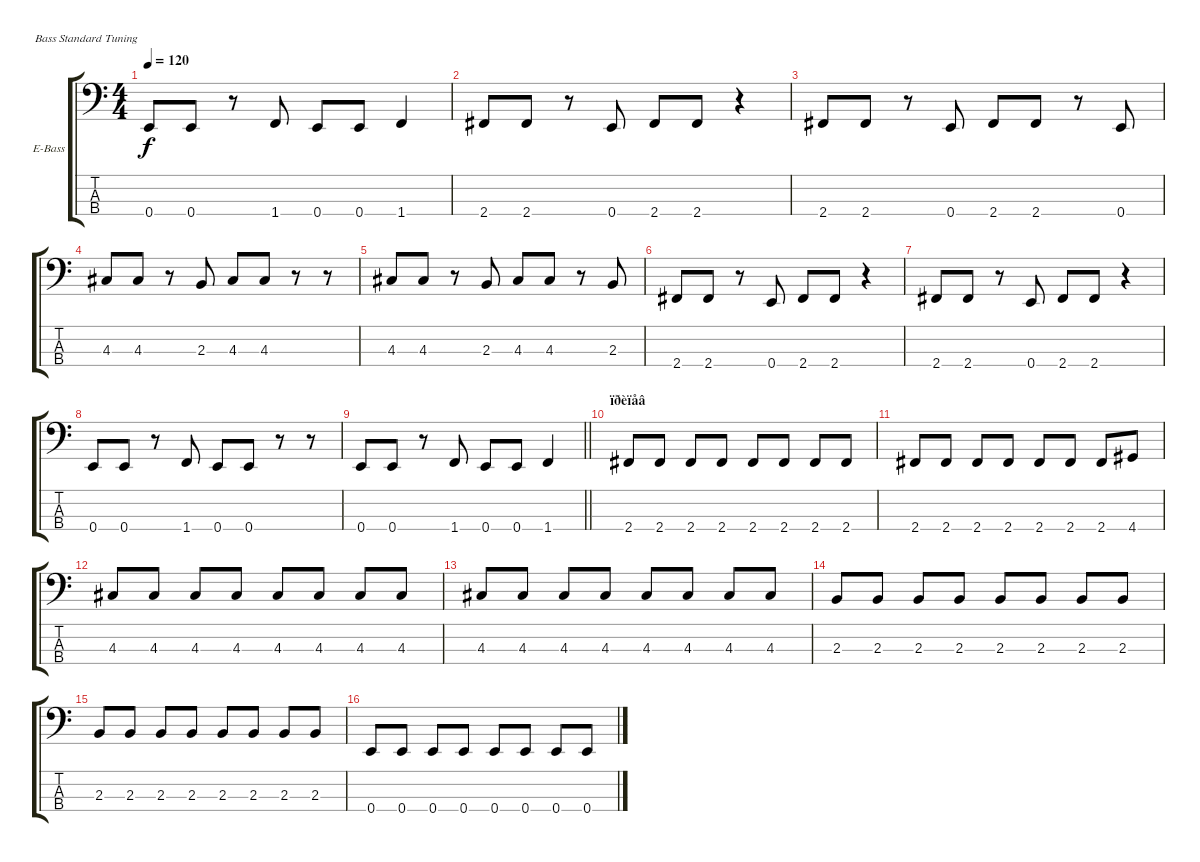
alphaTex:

\bracketExtendMode groupsimilarinstruments
\firstSystemTrackNameOrientation horizontal
\otherSystemsTrackNameOrientation horizontal
\track ("È. Òèõîìèðîâ" "E-Bass") {instrument electricbassfinger}
\staff {score tabs}
\tuning (G2 D2 A1 E1)
\ts (4 4)
\tempo 120
\clef f4
\ks c
0.4.8{dy f} 0.4.8 r.8 1.4.8 0.4.8 0.4.8 1.4.4 |
2.4.8 2.4.8 r.8 0.4.8 2.4.8 2.4.8 r.4 |
2.4.8 2.4.8 r.8 0.4.8 2.4.8 2.4.8 r.8 0.4.8 |
4.3.8 4.3.8 r.8 2.3.8 4.3.8 4.3.8 r.8 r.8 |
4.3.8 4.3.8 r.8 2.3.8 4.3.8 4.3.8 r.8 2.3.8 |
2.4.8 2.4.8 r.8 0.4.8 2.4.8 2.4.8 r.4 |
2.4.8 2.4.8 r.8 0.4.8 2.4.8 2.4.8 r.4 |
0.4.8 0.4.8 r.8 1.4.8 0.4.8 0.4.8 r.8 r.8 |
\barLineRight lightlight
0.4.8 0.4.8 r.8 1.4.8 0.4.8 0.4.8 1.4.4 |
\section ("" "ïðèïåâ")
2.4.8 2.4.8 2.4.8 2.4.8 2.4.8 2.4.8 2.4.8 2.4.8 |
2.4.8 2.4.8 2.4.8 2.4.8 2.4.8 2.4.8 2.4.8 4.4.8 |
4.3.8 4.3.8 4.3.8 4.3.8 4.3.8 4.3.8 4.3.8 4.3.8 |
4.3.8 4.3.8 4.3.8 4.3.8 4.3.8 4.3.8 4.3.8 4.3.8 |
2.3.8 2.3.8 2.3.8 2.3.8 2.3.8 2.3.8 2.3.8 2.3.8 |
2.3.8 2.3.8 2.3.8 2.3.8 2.3.8 2.3.8 2.3.8 2.3.8 |
0.4.8 0.4.8 0.4.8 0.4.8 0.4.8 0.4.8 0.4.8 0.4.8
